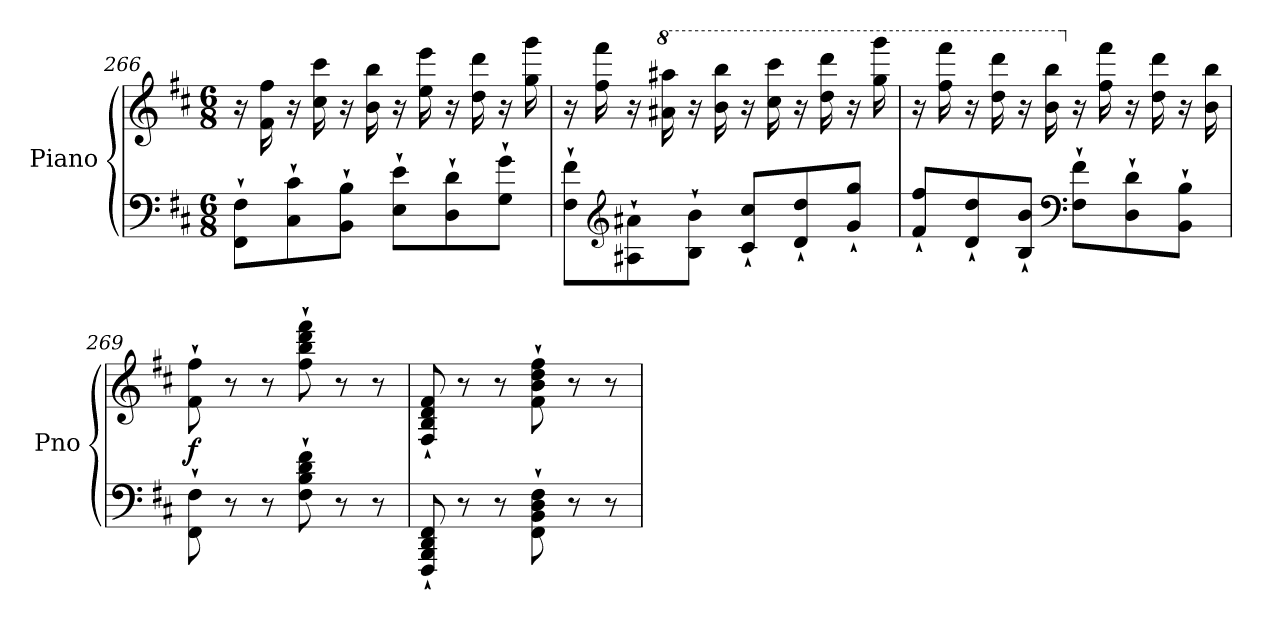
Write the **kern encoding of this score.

**kern	**kern	**dynam
*part1	*part1	*part1
*staff2	*staff1	*staff1/2
*I"Piano	*	*
*I'Pno	*	*
!!LO:PB:g=z
*clefF4	*clefG2	*
*k[f#c#]	*k[f#c#]	*
*M6/8	*M6/8	*
=266	=266	=266
8FF#\` 8F#\`L	16r	.
.	16f#\ 16ff#\	.
8C#\` 8c#\`	16r	.
.	16cc#\ 16ccc#\	.
8BB\` 8B\`J	16r	.
.	16b\ 16bb\	.
8E\` 8e\`L	16r	.
.	16ee\ 16eee\	.
8D\` 8d\`	16r	.
.	16dd\ 16ddd\	.
8G\` 8g\`J	16r	.
.	16gg\ 16ggg\	.
=267	=267	=267
8F#\` 8f#\`L	16r	.
.	16ff#\ 16fff#\	.
*clefG2	*	*
8A#X\` 8a#X\`	16r	.
*	*8va	*
.	16aa#X\ 16aaa#X\	.
8B\` 8b\`J	16r	.
.	16bb\ 16bbb\	.
8c#/` 8cc#/`L	16r	.
.	16ccc#\ 16cccc#\	.
8d/` 8dd/`	16r	.
.	16ddd\ 16dddd\	.
8g/` 8gg/`J	16r	.
.	16ggg\ 16gggg\	.
=268	=268	=268
8f#/` 8ff#/`L	16r	.
.	16fff#\ 16ffff#\	.
8d/` 8dd/`	16r	.
.	16ddd\ 16dddd\	.
8B/` 8b/`J	16r	.
.	16bb\ 16bbb\	.
*clefF4	*	*
*	*X8va	*
8F#\` 8f#\`L	16r	.
.	16ff#\ 16fff#\	.
8D\` 8d\`	16r	.
.	16dd\ 16ddd\	.
8BB\` 8B\`J	16r	.
.	16b\ 16bb\	.
!!LO:LB:g=z
=269	=269	=269
!	!	!LO:DY:b
8FF#\` 8F#\`	8f#\` 8ff#\`	f
8r	8r	.
8r	8r	.
8F#\` 8B\` 8d\` 8f#\`	8ff#\` 8bb\` 8ddd\` 8fff#\`	.
8r	8r	.
8r	8r	.
=270	=270	=270
8FFF#/` 8BBB/` 8DD/` 8FF#/`	8F#/` 8B/` 8d/` 8f#/`	.
8r	8r	.
8r	8r	.
8FF#\` 8BB\` 8D\` 8F#\`	8f#\` 8b\` 8dd\` 8ff#\`	.
8r	8r	.
8r	8r	.
=	=	=
*-	*-	*-
